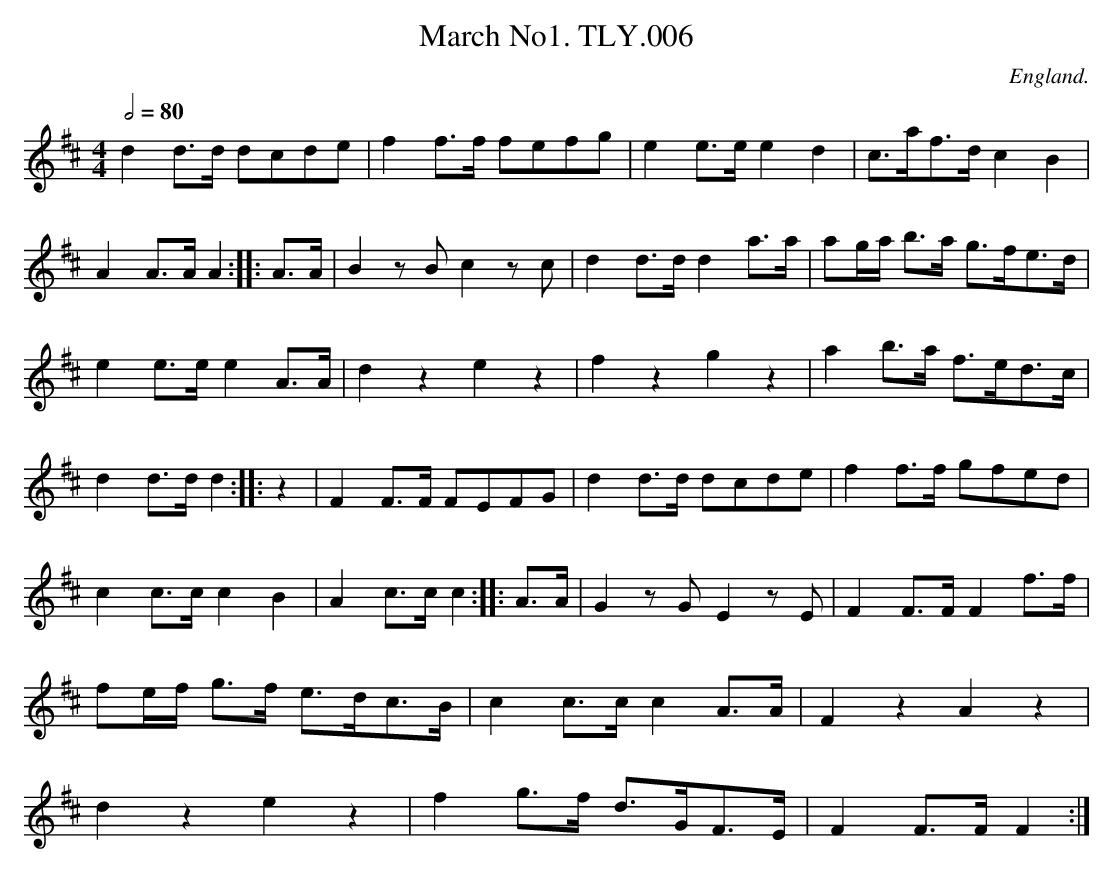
X:1
T:March No1. TLY.006
M:4/4
L:1/8
Q:1/2=80
O:England.
K:D
d2 d>d dcde|f2 f>f fefg|e2 e>e e2d2|c>af>d c2B2|
A2 A>A A2::A>A|B2 zB c2 zc|d2 d>d d2 a>a|ag/2a/2 b>a g>fe>d|
e2 e>e e2 A>A|d2 z2 e2z2|f2 z2 g2 z2| a2 b>a f>ed>c|
d2 d>d d2::z2|F2 F>F FEFG|d2 d>d dcde|f2 f>f gfed|
c2 c>c c2 B2|A2 c>c c2::A>A| G2 z G E2 zE|F2 F>F F2 f>f|
fe/2f/2 g>f e>dc>B|c2 c>c c2 A>A|F2 z2 A2 z2|
d2 z2 e2 z2|f2 g>f d>GF>E|F2 F>F F2:|
